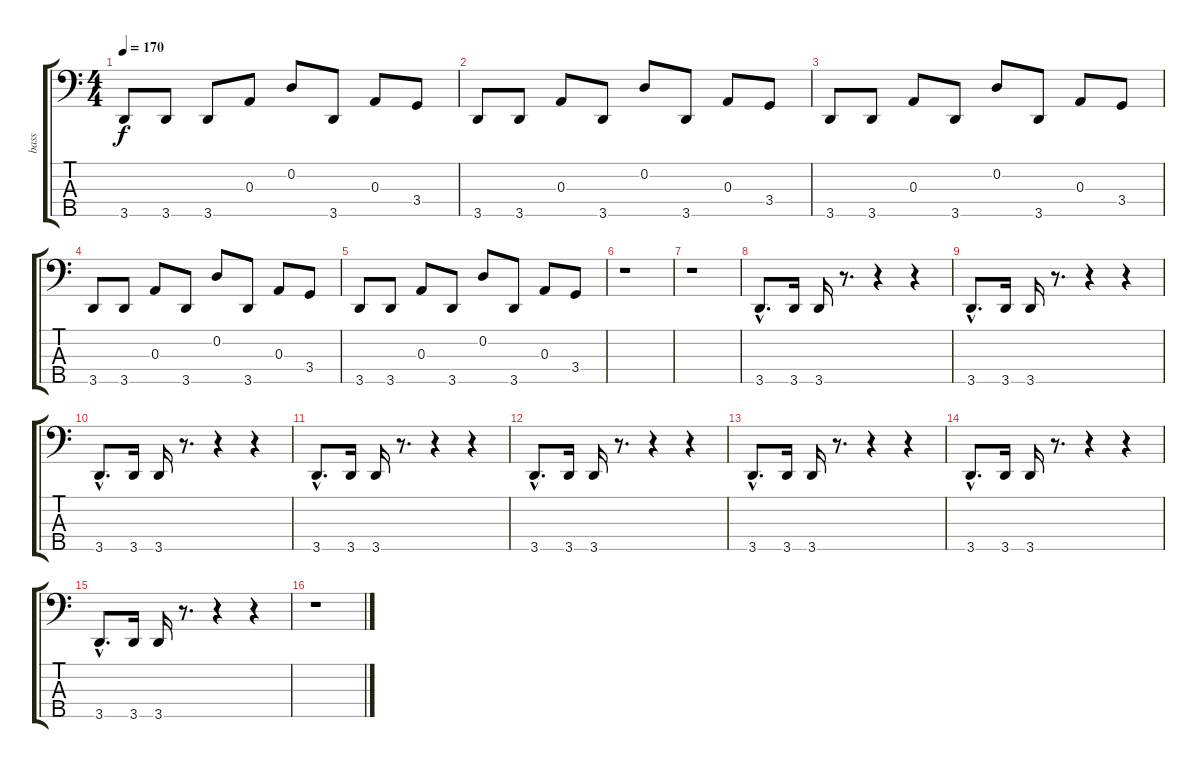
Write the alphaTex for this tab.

\track ("bass" "bass") {instrument electricbasspick}
\staff {score tabs}
\tuning (G2 D2 A1 E1 B0) {hide}
\ts (4 4)
\tempo 170
\clef f4
\ks c
3.5.8{dy f} 3.5.8 3.5.8 0.3.8 0.2.8 3.5.8 0.3.8 3.4.8 |
3.5.8 3.5.8 0.3.8 3.5.8 0.2.8 3.5.8 0.3.8 3.4.8 |
3.5.8 3.5.8 0.3.8 3.5.8 0.2.8 3.5.8 0.3.8 3.4.8 |
3.5.8 3.5.8 0.3.8 3.5.8 0.2.8 3.5.8 0.3.8 3.4.8 |
3.5.8 3.5.8 0.3.8 3.5.8 0.2.8 3.5.8 0.3.8 3.4.8 |
r.1 |
r.1 |
3.5{hac}.8{d} 3.5.16 3.5.16 r.8{d} r.4 r.4 |
3.5{hac}.8{d} 3.5.16 3.5.16 r.8{d} r.4 r.4 |
3.5{hac}.8{d} 3.5.16 3.5.16 r.8{d} r.4 r.4 |
3.5{hac}.8{d} 3.5.16 3.5.16 r.8{d} r.4 r.4 |
3.5{hac}.8{d} 3.5.16 3.5.16 r.8{d} r.4 r.4 |
3.5{hac}.8{d} 3.5.16 3.5.16 r.8{d} r.4 r.4 |
3.5{hac}.8{d} 3.5.16 3.5.16 r.8{d} r.4 r.4 |
3.5{hac}.8{d} 3.5.16 3.5.16 r.8{d} r.4 r.4 |
r.1
